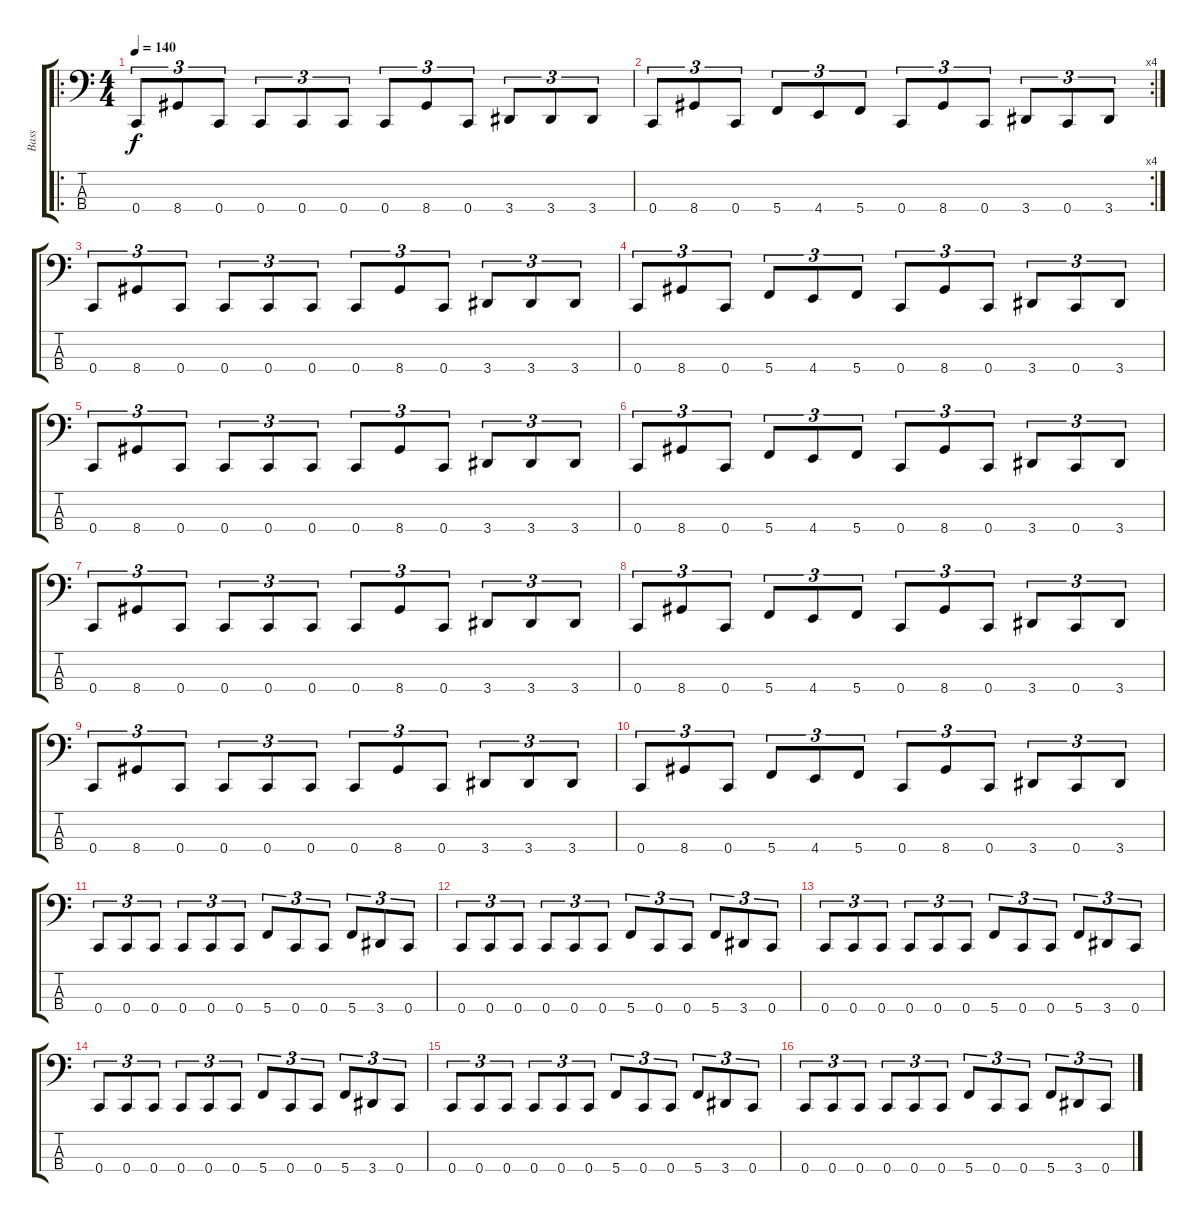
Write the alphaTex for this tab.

\track ("Bass" "Bass") {instrument slapbass1}
\staff {score tabs}
\tuning (F2 C2 G1 C1) {hide}
\ro
\ts (4 4)
\tempo 140
\clef f4
\ks c
0.4.8{tu (3 2) dy f} 8.4.8{tu (3 2)} 0.4.8{tu (3 2)} 0.4.8{tu (3 2)} 0.4.8{tu (3 2)} 0.4.8{tu (3 2)} 0.4.8{tu (3 2)} 8.4.8{tu (3 2)} 0.4.8{tu (3 2)} 3.4.8{tu (3 2)} 3.4.8{tu (3 2)} 3.4.8{tu (3 2)} |
\rc 4
0.4.8{tu (3 2)} 8.4.8{tu (3 2)} 0.4.8{tu (3 2)} 5.4.8{tu (3 2)} 4.4.8{tu (3 2)} 5.4.8{tu (3 2)} 0.4.8{tu (3 2)} 8.4.8{tu (3 2)} 0.4.8{tu (3 2)} 3.4.8{tu (3 2)} 0.4.8{tu (3 2)} 3.4.8{tu (3 2)} |
0.4.8{tu (3 2)} 8.4.8{tu (3 2)} 0.4.8{tu (3 2)} 0.4.8{tu (3 2)} 0.4.8{tu (3 2)} 0.4.8{tu (3 2)} 0.4.8{tu (3 2)} 8.4.8{tu (3 2)} 0.4.8{tu (3 2)} 3.4.8{tu (3 2)} 3.4.8{tu (3 2)} 3.4.8{tu (3 2)} |
0.4.8{tu (3 2)} 8.4.8{tu (3 2)} 0.4.8{tu (3 2)} 5.4.8{tu (3 2)} 4.4.8{tu (3 2)} 5.4.8{tu (3 2)} 0.4.8{tu (3 2)} 8.4.8{tu (3 2)} 0.4.8{tu (3 2)} 3.4.8{tu (3 2)} 0.4.8{tu (3 2)} 3.4.8{tu (3 2)} |
0.4.8{tu (3 2)} 8.4.8{tu (3 2)} 0.4.8{tu (3 2)} 0.4.8{tu (3 2)} 0.4.8{tu (3 2)} 0.4.8{tu (3 2)} 0.4.8{tu (3 2)} 8.4.8{tu (3 2)} 0.4.8{tu (3 2)} 3.4.8{tu (3 2)} 3.4.8{tu (3 2)} 3.4.8{tu (3 2)} |
0.4.8{tu (3 2)} 8.4.8{tu (3 2)} 0.4.8{tu (3 2)} 5.4.8{tu (3 2)} 4.4.8{tu (3 2)} 5.4.8{tu (3 2)} 0.4.8{tu (3 2)} 8.4.8{tu (3 2)} 0.4.8{tu (3 2)} 3.4.8{tu (3 2)} 0.4.8{tu (3 2)} 3.4.8{tu (3 2)} |
0.4.8{tu (3 2)} 8.4.8{tu (3 2)} 0.4.8{tu (3 2)} 0.4.8{tu (3 2)} 0.4.8{tu (3 2)} 0.4.8{tu (3 2)} 0.4.8{tu (3 2)} 8.4.8{tu (3 2)} 0.4.8{tu (3 2)} 3.4.8{tu (3 2)} 3.4.8{tu (3 2)} 3.4.8{tu (3 2)} |
0.4.8{tu (3 2)} 8.4.8{tu (3 2)} 0.4.8{tu (3 2)} 5.4.8{tu (3 2)} 4.4.8{tu (3 2)} 5.4.8{tu (3 2)} 0.4.8{tu (3 2)} 8.4.8{tu (3 2)} 0.4.8{tu (3 2)} 3.4.8{tu (3 2)} 0.4.8{tu (3 2)} 3.4.8{tu (3 2)} |
0.4.8{tu (3 2)} 8.4.8{tu (3 2)} 0.4.8{tu (3 2)} 0.4.8{tu (3 2)} 0.4.8{tu (3 2)} 0.4.8{tu (3 2)} 0.4.8{tu (3 2)} 8.4.8{tu (3 2)} 0.4.8{tu (3 2)} 3.4.8{tu (3 2)} 3.4.8{tu (3 2)} 3.4.8{tu (3 2)} |
0.4.8{tu (3 2)} 8.4.8{tu (3 2)} 0.4.8{tu (3 2)} 5.4.8{tu (3 2)} 4.4.8{tu (3 2)} 5.4.8{tu (3 2)} 0.4.8{tu (3 2)} 8.4.8{tu (3 2)} 0.4.8{tu (3 2)} 3.4.8{tu (3 2)} 0.4.8{tu (3 2)} 3.4.8{tu (3 2)} |
0.4.8{tu (3 2)} 0.4.8{tu (3 2)} 0.4.8{tu (3 2)} 0.4.8{tu (3 2)} 0.4.8{tu (3 2)} 0.4.8{tu (3 2)} 5.4.8{tu (3 2)} 0.4.8{tu (3 2)} 0.4.8{tu (3 2)} 5.4.8{tu (3 2)} 3.4.8{tu (3 2)} 0.4.8{tu (3 2)} |
0.4.8{tu (3 2)} 0.4.8{tu (3 2)} 0.4.8{tu (3 2)} 0.4.8{tu (3 2)} 0.4.8{tu (3 2)} 0.4.8{tu (3 2)} 5.4.8{tu (3 2)} 0.4.8{tu (3 2)} 0.4.8{tu (3 2)} 5.4.8{tu (3 2)} 3.4.8{tu (3 2)} 0.4.8{tu (3 2)} |
0.4.8{tu (3 2)} 0.4.8{tu (3 2)} 0.4.8{tu (3 2)} 0.4.8{tu (3 2)} 0.4.8{tu (3 2)} 0.4.8{tu (3 2)} 5.4.8{tu (3 2)} 0.4.8{tu (3 2)} 0.4.8{tu (3 2)} 5.4.8{tu (3 2)} 3.4.8{tu (3 2)} 0.4.8{tu (3 2)} |
0.4.8{tu (3 2)} 0.4.8{tu (3 2)} 0.4.8{tu (3 2)} 0.4.8{tu (3 2)} 0.4.8{tu (3 2)} 0.4.8{tu (3 2)} 5.4.8{tu (3 2)} 0.4.8{tu (3 2)} 0.4.8{tu (3 2)} 5.4.8{tu (3 2)} 3.4.8{tu (3 2)} 0.4.8{tu (3 2)} |
0.4.8{tu (3 2)} 0.4.8{tu (3 2)} 0.4.8{tu (3 2)} 0.4.8{tu (3 2)} 0.4.8{tu (3 2)} 0.4.8{tu (3 2)} 5.4.8{tu (3 2)} 0.4.8{tu (3 2)} 0.4.8{tu (3 2)} 5.4.8{tu (3 2)} 3.4.8{tu (3 2)} 0.4.8{tu (3 2)} |
0.4.8{tu (3 2)} 0.4.8{tu (3 2)} 0.4.8{tu (3 2)} 0.4.8{tu (3 2)} 0.4.8{tu (3 2)} 0.4.8{tu (3 2)} 5.4.8{tu (3 2)} 0.4.8{tu (3 2)} 0.4.8{tu (3 2)} 5.4.8{tu (3 2)} 3.4.8{tu (3 2)} 0.4.8{tu (3 2)}
